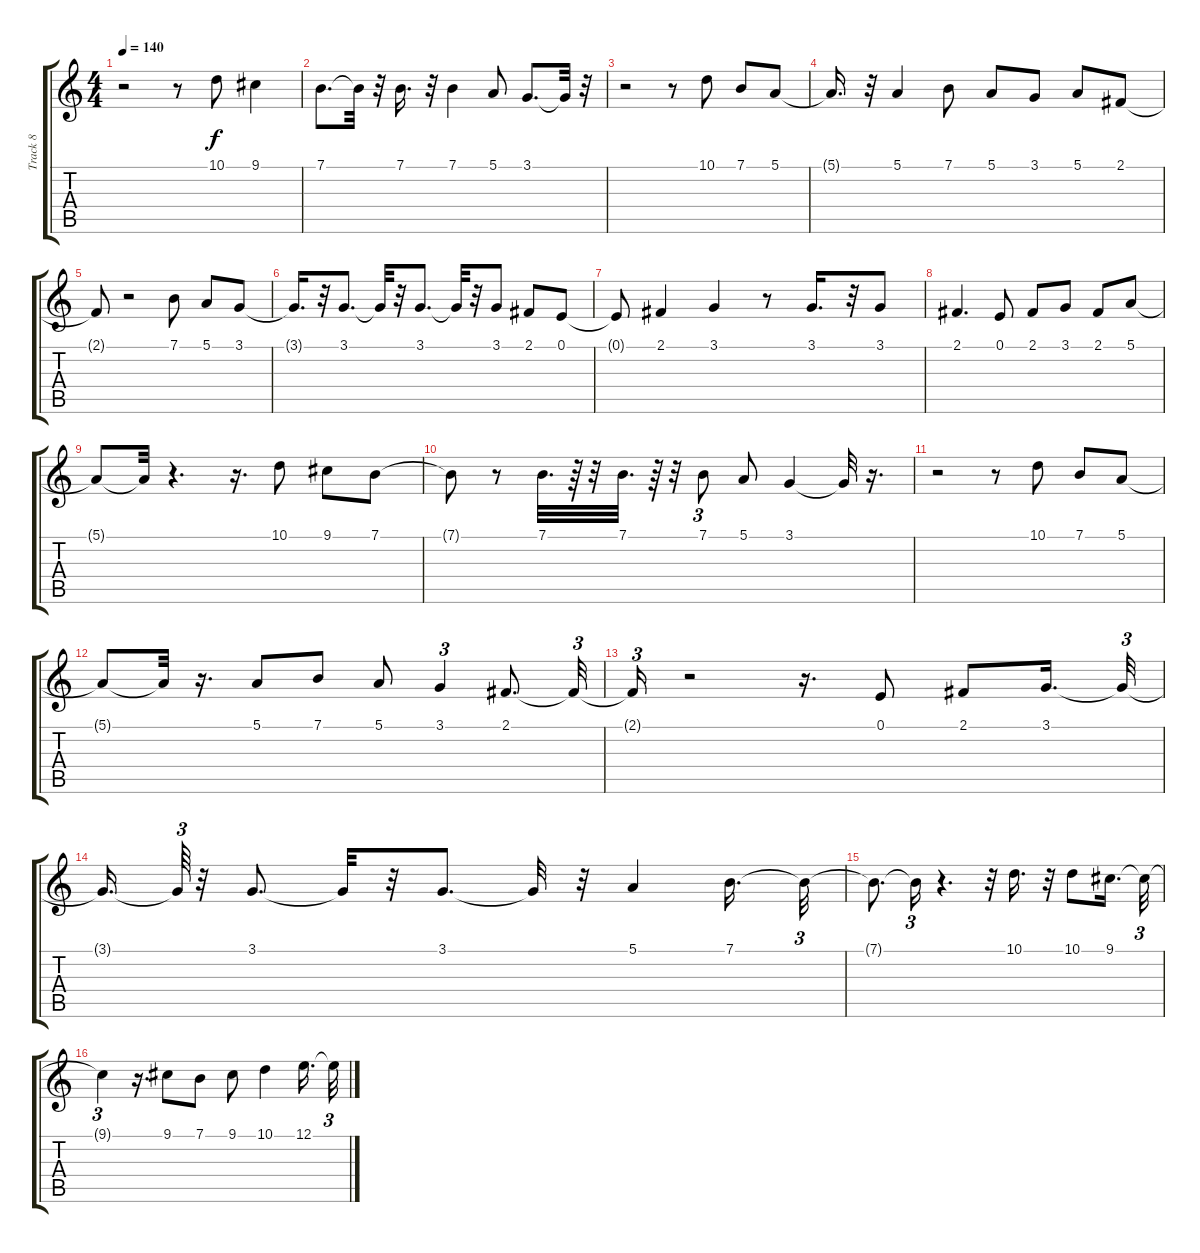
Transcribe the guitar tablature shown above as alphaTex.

\track ("Track 8" "Track 8") {instrument pad4choir}
\staff {score tabs}
\tuning (E4 B3 G3 D3 A2 E2) {hide}
\ts (4 4)
\tempo 140
\clef g2
\ks c
r.2{dy f} r.8 10.1.8 9.1.4 |
7.1.8{d} 7.1{t}.32 r.32 7.1.16{d} r.32 7.1.4 5.1.8 3.1.8{d} 3.1{t}.32 r.32 |
r.2 r.8 10.1.8 7.1.8 5.1.8 |
5.1{t}.16{d} r.32 5.1.4 7.1.8 5.1.8 3.1.8 5.1.8 2.1.8 |
2.1{t}.8 r.2 7.1.8 5.1.8 3.1.8 |
3.1{t}.16{d} r.32 3.1.8{d} 3.1{t}.32 r.32 3.1.8{d} 3.1{t}.32 r.32 3.1.8 2.1.8 0.1.8 |
0.1{t}.8 2.1.4 3.1.4 r.8 3.1.16{d} r.32 3.1.8 |
2.1.4{d} 0.1.8 2.1.8 3.1.8 2.1.8 5.1.8 |
5.1{t}.8 5.1{t}.32 r.4{d} r.16{d} 10.1.8 9.1.8 7.1.8 |
7.1{t}.8 r.8 7.1.32{d} r.64 r.32 7.1.32{d} r.64 r.32 7.1.8{tu (3 2)} 5.1.8 3.1.4 3.1{t}.32 r.16{d} |
r.2 r.8 10.1.8 7.1.8 5.1.8 |
5.1{t}.8 5.1{t}.32 r.16{d} 5.1.8 7.1.8 5.1.8 3.1.4{tu (3 2)} 2.1.8{d} 2.1{t}.32{tu (3 2)} |
2.1{t}.16{tu (3 2)} r.2 r.16{d} 0.1.8 2.1.8 3.1.16{d} 3.1{t}.32{tu (3 2)} |
3.1{t}.16{d} 3.1{t}.64{tu (3 2)} r.32 3.1.8{d} 3.1{t}.32 r.32 3.1.8{d} 3.1{t}.32 r.32 5.1.4 7.1.16{d} 7.1{t}.32{tu (3 2)} |
7.1{t}.8{d} 7.1{t}.16{tu (3 2)} r.4{d} r.32 10.1.16{d} r.32 10.1.8 9.1.16{d} 9.1{t}.32{tu (3 2)} |
9.1{t}.4{tu (3 2)} r.16{d} 9.1.8 7.1.8 9.1.8 10.1.4 12.1.16{d} 12.1{t}.32{tu (3 2)}
